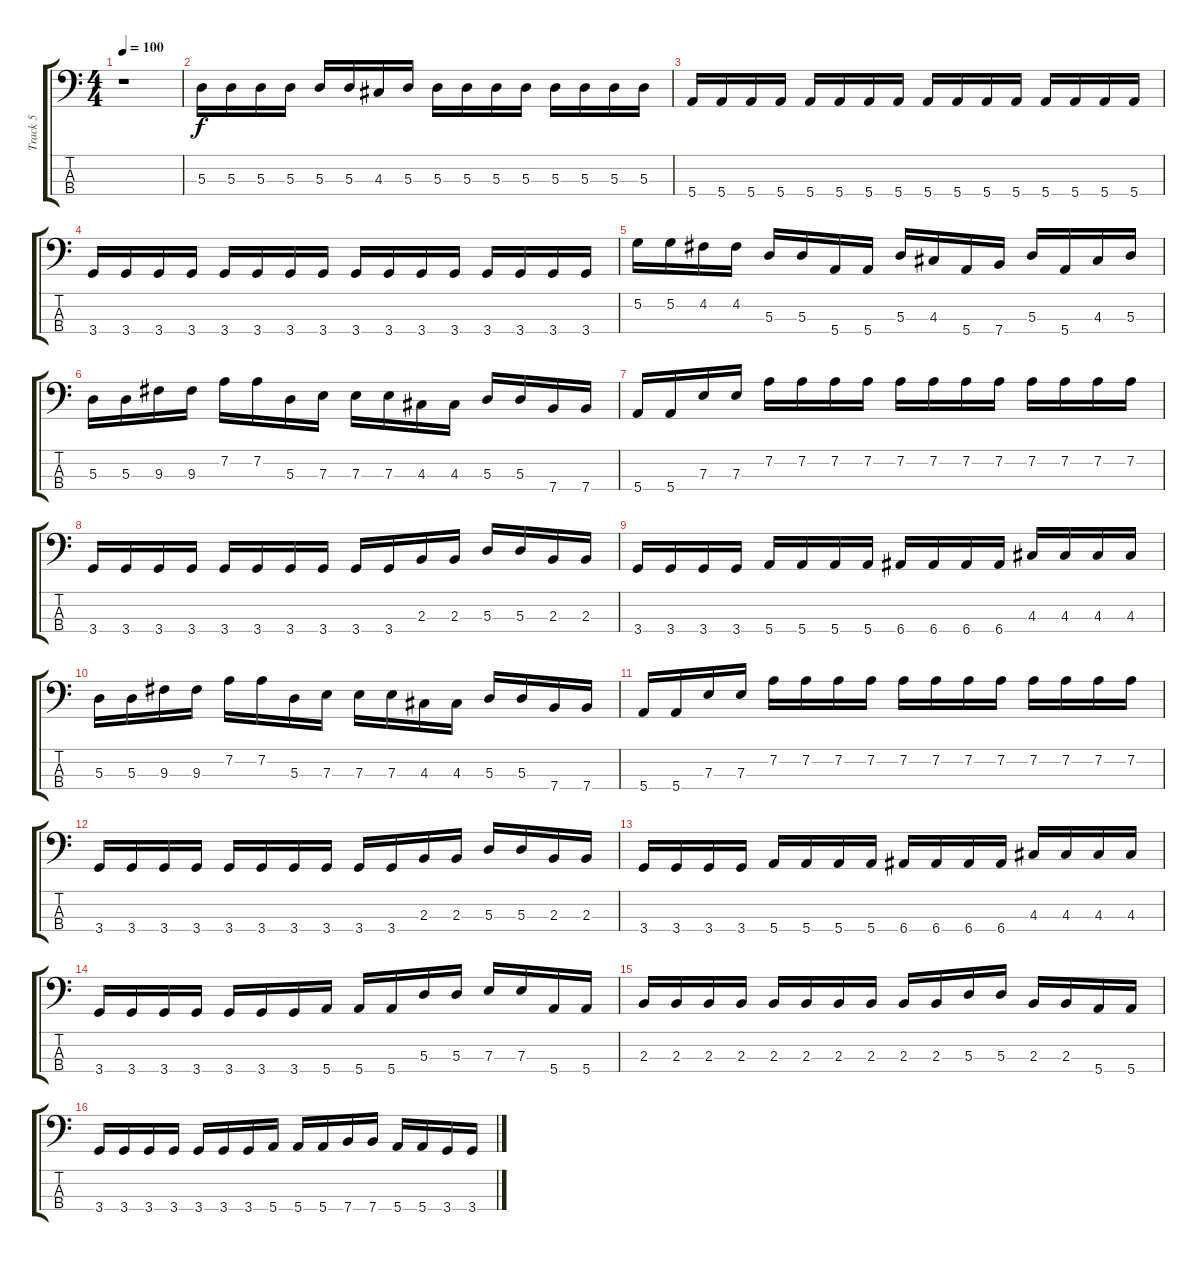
\track ("Track 5" "Track 5") {instrument electricbassfinger}
\staff {score tabs}
\tuning (G2 D2 A1 E1) {hide}
\ts (4 4)
\tempo 100
\clef f4
\ks c
r.1{dy f} |
5.3.16 5.3.16 5.3.16 5.3.16 5.3.16 5.3.16 4.3.16 5.3.16 5.3.16 5.3.16 5.3.16 5.3.16 5.3.16 5.3.16 5.3.16 5.3.16 |
5.4.16 5.4.16 5.4.16 5.4.16 5.4.16 5.4.16 5.4.16 5.4.16 5.4.16 5.4.16 5.4.16 5.4.16 5.4.16 5.4.16 5.4.16 5.4.16 |
3.4.16 3.4.16 3.4.16 3.4.16 3.4.16 3.4.16 3.4.16 3.4.16 3.4.16 3.4.16 3.4.16 3.4.16 3.4.16 3.4.16 3.4.16 3.4.16 |
5.2.16 5.2.16 4.2.16 4.2.16 5.3.16 5.3.16 5.4.16 5.4.16 5.3.16 4.3.16 5.4.16 7.4.16 5.3.16 5.4.16 4.3.16 5.3.16 |
5.3.16 5.3.16 9.3.16 9.3.16 7.2.16 7.2.16 5.3.16 7.3.16 7.3.16 7.3.16 4.3.16 4.3.16 5.3.16 5.3.16 7.4.16 7.4.16 |
5.4.16 5.4.16 7.3.16 7.3.16 7.2.16 7.2.16 7.2.16 7.2.16 7.2.16 7.2.16 7.2.16 7.2.16 7.2.16 7.2.16 7.2.16 7.2.16 |
3.4.16 3.4.16 3.4.16 3.4.16 3.4.16 3.4.16 3.4.16 3.4.16 3.4.16 3.4.16 2.3.16 2.3.16 5.3.16 5.3.16 2.3.16 2.3.16 |
3.4.16 3.4.16 3.4.16 3.4.16 5.4.16 5.4.16 5.4.16 5.4.16 6.4.16 6.4.16 6.4.16 6.4.16 4.3.16 4.3.16 4.3.16 4.3.16 |
5.3.16 5.3.16 9.3.16 9.3.16 7.2.16 7.2.16 5.3.16 7.3.16 7.3.16 7.3.16 4.3.16 4.3.16 5.3.16 5.3.16 7.4.16 7.4.16 |
5.4.16 5.4.16 7.3.16 7.3.16 7.2.16 7.2.16 7.2.16 7.2.16 7.2.16 7.2.16 7.2.16 7.2.16 7.2.16 7.2.16 7.2.16 7.2.16 |
3.4.16 3.4.16 3.4.16 3.4.16 3.4.16 3.4.16 3.4.16 3.4.16 3.4.16 3.4.16 2.3.16 2.3.16 5.3.16 5.3.16 2.3.16 2.3.16 |
3.4.16 3.4.16 3.4.16 3.4.16 5.4.16 5.4.16 5.4.16 5.4.16 6.4.16 6.4.16 6.4.16 6.4.16 4.3.16 4.3.16 4.3.16 4.3.16 |
3.4.16 3.4.16 3.4.16 3.4.16 3.4.16 3.4.16 3.4.16 5.4.16 5.4.16 5.4.16 5.3.16 5.3.16 7.3.16 7.3.16 5.4.16 5.4.16 |
2.3.16 2.3.16 2.3.16 2.3.16 2.3.16 2.3.16 2.3.16 2.3.16 2.3.16 2.3.16 5.3.16 5.3.16 2.3.16 2.3.16 5.4.16 5.4.16 |
3.4.16 3.4.16 3.4.16 3.4.16 3.4.16 3.4.16 3.4.16 5.4.16 5.4.16 5.4.16 7.4.16 7.4.16 5.4.16 5.4.16 3.4.16 3.4.16
